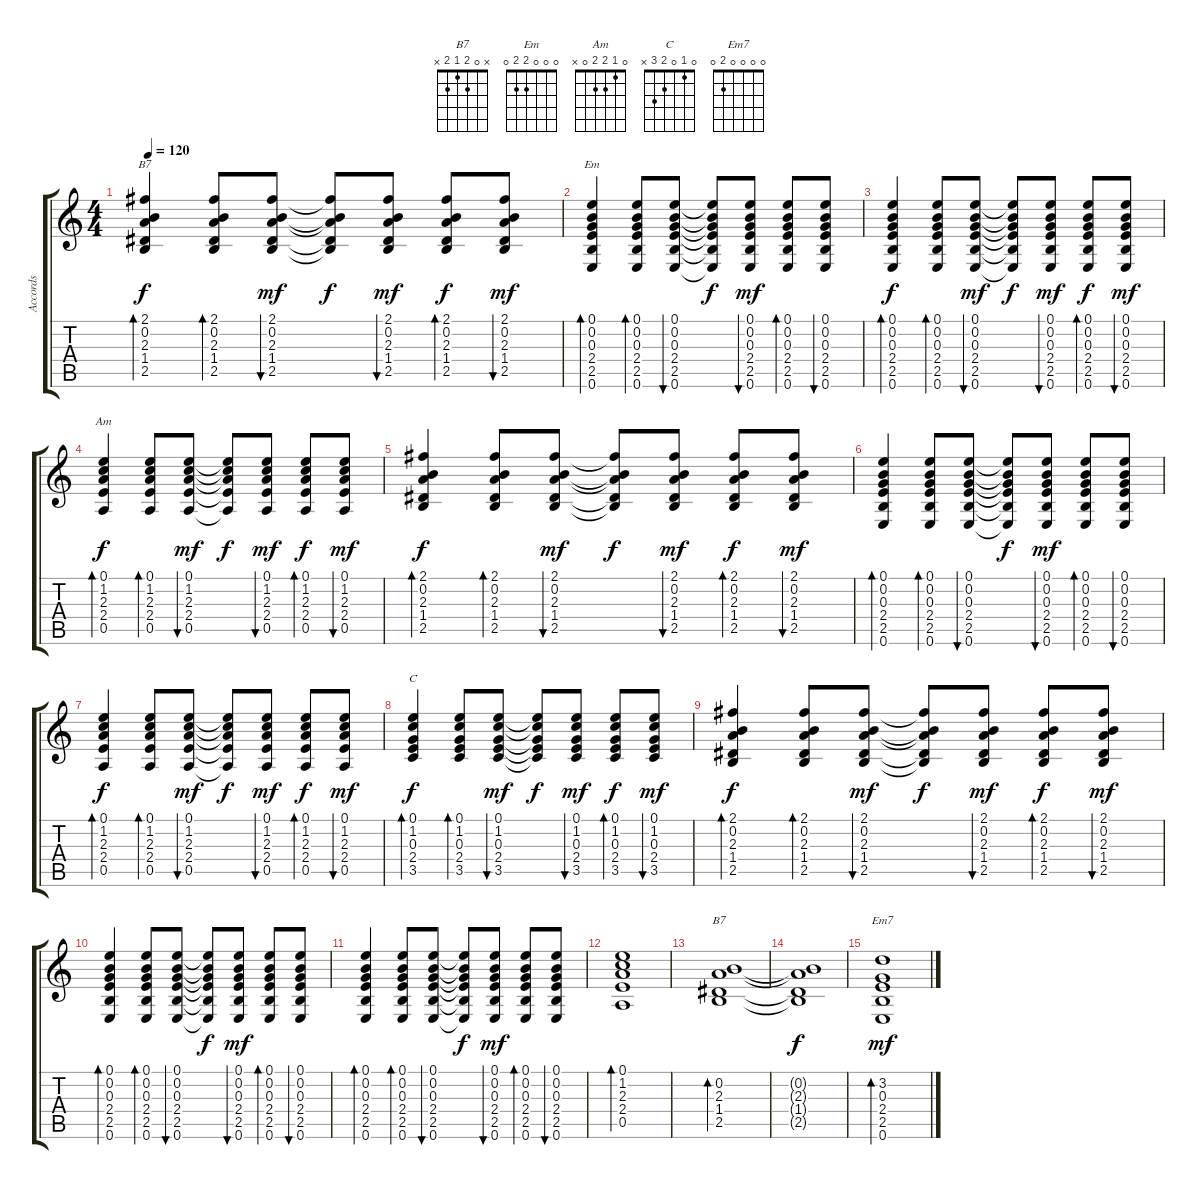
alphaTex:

\track ("Accords" "Accords") {instrument acousticguitarnylon}
\staff {score tabs}
\tuning (E4 B3 G3 D3 A2 E2) {hide}
\chord ("B7" 2 0 2 1 2 x)
\chord ("Em" 0 0 0 2 2 0)
\chord ("Am" 0 1 2 2 0 x)
\chord ("C" 0 1 0 2 3 x)
\chord ("B7" x 0 2 1 2 x)
\chord ("Em7" 0 0 0 0 2 0)
\ts (4 4)
\tempo 120
\clef g2
\ks c
(2.1 0.2 2.3 1.4 2.5).4{bd 60 ch "B7" dy f} (2.1 0.2 2.3 1.4 2.5).8{bd 60} (2.1 0.2 2.3 1.4 2.5).8{bu 60 dy mf} (2.1{t} 0.2{t} 2.3{t} 1.4{t} 2.5{t}).8{dy f} (2.1 0.2 2.3 1.4 2.5).8{bu 60 dy mf} (2.1 0.2 2.3 1.4 2.5).8{bd 60 dy f} (2.1 0.2 2.3 1.4 2.5).8{bu 60 dy mf} |
(0.1 0.2 0.3 2.4 2.5 0.6).4{bd 60 ch "Em"} (0.1 0.2 0.3 2.4 2.5 0.6).8{bd 120} (0.1 0.2 0.3 2.4 2.5 0.6).8{bu 60} (0.1{t} 0.2{t} 0.3{t} 2.4{t} 2.5{t} 0.6{t}).8{dy f} (0.1 0.2 0.3 2.4 2.5 0.6).8{bu 60 dy mf} (0.1 0.2 0.3 2.4 2.5 0.6).8{bd 60} (0.1 0.2 0.3 2.4 2.5 0.6).8{bu 60} |
(0.1 0.2 0.3 2.4 2.5 0.6).4{bd 60 dy f} (0.1 0.2 0.3 2.4 2.5 0.6).8{bd 120} (0.1 0.2 0.3 2.4 2.5 0.6).8{bu 60 dy mf} (0.1{t} 0.2{t} 0.3{t} 2.4{t} 2.5{t} 0.6{t}).8{dy f} (0.1 0.2 0.3 2.4 2.5 0.6).8{bu 60 dy mf} (0.1 0.2 0.3 2.4 2.5 0.6).8{bd 60 dy f} (0.1 0.2 0.3 2.4 2.5 0.6).8{bu 60 dy mf} |
(0.1 1.2 2.3 2.4 0.5).4{bd 60 ch "Am" dy f} (0.1 1.2 2.3 2.4 0.5).8{bd 60} (0.1 1.2 2.3 2.4 0.5).8{bu 60 dy mf} (0.1{t} 1.2{t} 2.3{t} 2.4{t} 0.5{t}).8{dy f} (0.1 1.2 2.3 2.4 0.5).8{bu 60 dy mf} (0.1 1.2 2.3 2.4 0.5).8{bd 60 dy f} (0.1 1.2 2.3 2.4 0.5).8{bu 60 dy mf} |
(2.1 0.2 2.3 1.4 2.5).4{bd 60 dy f} (2.1 0.2 2.3 1.4 2.5).8{bd 60} (2.1 0.2 2.3 1.4 2.5).8{bu 60 dy mf} (2.1{t} 0.2{t} 2.3{t} 1.4{t} 2.5{t}).8{dy f} (2.1 0.2 2.3 1.4 2.5).8{bu 60 dy mf} (2.1 0.2 2.3 1.4 2.5).8{bd 60 dy f} (2.1 0.2 2.3 1.4 2.5).8{bu 60 dy mf} |
(0.1 0.2 0.3 2.4 2.5 0.6).4{bd 60} (0.1 0.2 0.3 2.4 2.5 0.6).8{bd 120} (0.1 0.2 0.3 2.4 2.5 0.6).8{bu 60} (0.1{t} 0.2{t} 0.3{t} 2.4{t} 2.5{t} 0.6{t}).8{dy f} (0.1 0.2 0.3 2.4 2.5 0.6).8{bu 60 dy mf} (0.1 0.2 0.3 2.4 2.5 0.6).8{bd 60} (0.1 0.2 0.3 2.4 2.5 0.6).8{bu 60} |
(0.1 1.2 2.3 2.4 0.5).4{bd 60 dy f} (0.1 1.2 2.3 2.4 0.5).8{bd 60} (0.1 1.2 2.3 2.4 0.5).8{bu 60 dy mf} (0.1{t} 1.2{t} 2.3{t} 2.4{t} 0.5{t}).8{dy f} (0.1 1.2 2.3 2.4 0.5).8{bu 60 dy mf} (0.1 1.2 2.3 2.4 0.5).8{bd 60 dy f} (0.1 1.2 2.3 2.4 0.5).8{bu 60 dy mf} |
(0.1 1.2 0.3 2.4 3.5).4{bd 60 ch "C" dy f} (0.1 1.2 0.3 2.4 3.5).8{bd 60} (0.1 1.2 0.3 2.4 3.5).8{bu 60 dy mf} (0.1{t} 1.2{t} 0.3{t} 2.4{t} 3.5{t}).8{dy f} (0.1 1.2 0.3 2.4 3.5).8{bu 60 dy mf} (0.1 1.2 0.3 2.4 3.5).8{bd 60 dy f} (0.1 1.2 0.3 2.4 3.5).8{bu 60 dy mf} |
(2.1 0.2 2.3 1.4 2.5).4{bd 60 dy f} (2.1 0.2 2.3 1.4 2.5).8{bd 60} (2.1 0.2 2.3 1.4 2.5).8{bu 60 dy mf} (2.1{t} 0.2{t} 2.3{t} 1.4{t} 2.5{t}).8{dy f} (2.1 0.2 2.3 1.4 2.5).8{bu 60 dy mf} (2.1 0.2 2.3 1.4 2.5).8{bd 60 dy f} (2.1 0.2 2.3 1.4 2.5).8{bu 60 dy mf} |
(0.1 0.2 0.3 2.4 2.5 0.6).4{bd 60} (0.1 0.2 0.3 2.4 2.5 0.6).8{bd 120} (0.1 0.2 0.3 2.4 2.5 0.6).8{bu 60} (0.1{t} 0.2{t} 0.3{t} 2.4{t} 2.5{t} 0.6{t}).8{dy f} (0.1 0.2 0.3 2.4 2.5 0.6).8{bu 60 dy mf} (0.1 0.2 0.3 2.4 2.5 0.6).8{bd 60} (0.1 0.2 0.3 2.4 2.5 0.6).8{bu 60} |
(0.1 0.2 0.3 2.4 2.5 0.6).4{bd 60} (0.1 0.2 0.3 2.4 2.5 0.6).8{bd 120} (0.1 0.2 0.3 2.4 2.5 0.6).8{bu 60} (0.1{t} 0.2{t} 0.3{t} 2.4{t} 2.5{t} 0.6{t}).8{dy f} (0.1 0.2 0.3 2.4 2.5 0.6).8{bu 60 dy mf} (0.1 0.2 0.3 2.4 2.5 0.6).8{bd 60} (0.1 0.2 0.3 2.4 2.5 0.6).8{bu 60} |
(0.1 1.2 2.3 2.4 0.5).1{bd 480} |
(0.2 2.3 1.4 2.5).1{bd 480 ch "B7"} |
(0.2{t} 2.3{t} 1.4{t} 2.5{t}).1{dy f} |
(3.2 0.3 2.4 2.5 0.6).1{bd 480 ch "Em7" dy mf}
